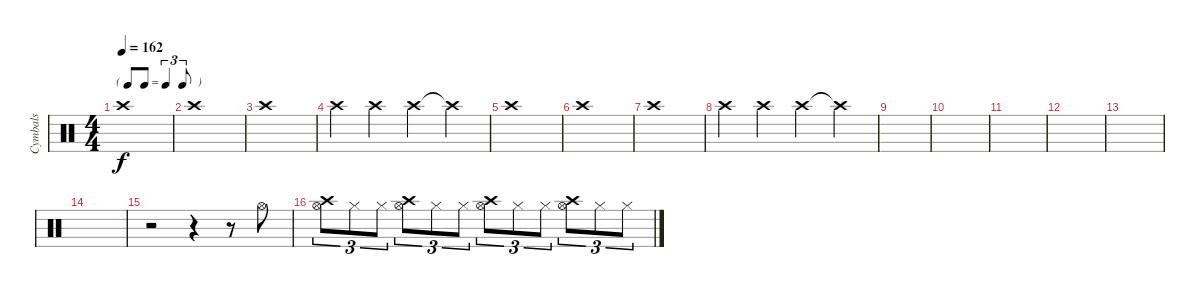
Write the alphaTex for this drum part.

\track ("Cymbals" "Cymbals") {instrument percussion}
\staff {score}
\articulation defaults
\ts (4 4)
\tf triplet8th
\tempo 162
\clef neutral
\ks c "Crash high (hit)".1{dy f}
|
"Crash high (hit)".1 |
"Crash high (hit)".1 |
"Crash high (hit)".4 "Crash high (hit)".4 "Crash high (hit)".4 "Crash high (hit)"{t}.4 |
"Crash high (hit)".1 |
"Crash high (hit)".1 |
"Crash high (hit)".1 |
"Crash high (hit)".4 "Crash high (hit)".4 "Crash high (hit)".4 "Crash high (hit)"{t}.4 |
|
|
|
|
|
|
r.2 r.4 r.8 "Hi-Hat (open)".8 |
("Crash high (hit)" "Hi-Hat (open)").8{tu (3 2)} "Hi-Hat (closed)".8{tu (3 2)} "Hi-Hat (closed)".8{tu (3 2)} ("Crash high (hit)" "Hi-Hat (open)").8{tu (3 2)} "Hi-Hat (closed)".8{tu (3 2)} "Hi-Hat (closed)".8{tu (3 2)} ("Crash high (hit)" "Hi-Hat (open)").8{tu (3 2)} "Hi-Hat (closed)".8{tu (3 2)} "Hi-Hat (closed)".8{tu (3 2)} ("Crash high (hit)" "Hi-Hat (open)").8{tu (3 2)} "Hi-Hat (closed)".8{tu (3 2)} "Hi-Hat (closed)".8{tu (3 2)}
